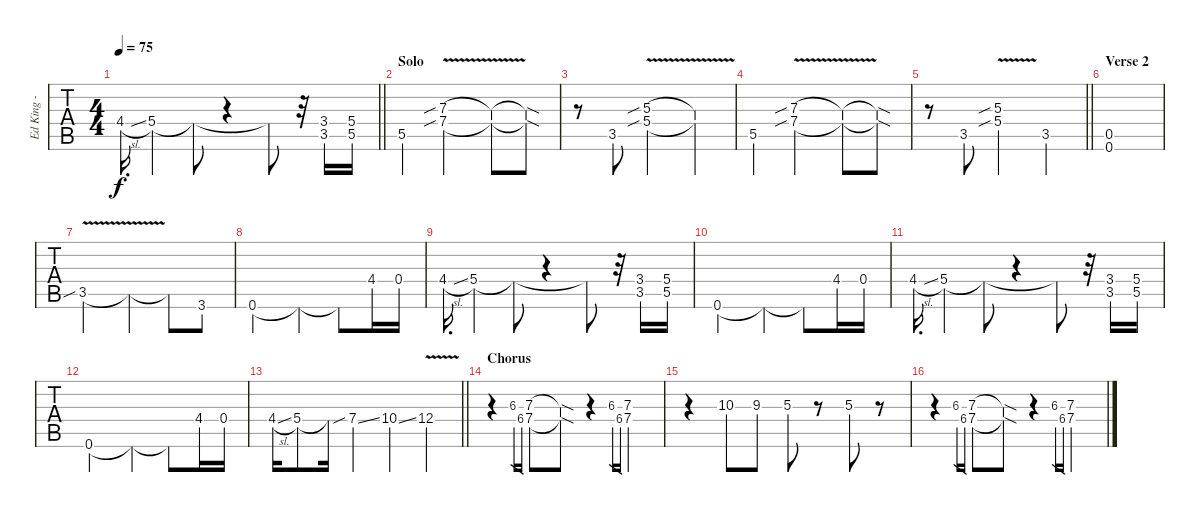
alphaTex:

\track ("Ed King - Slide Guitar" "Ed King - ") {instrument overdrivenguitar}
\staff {tabs}
\tuning (E4 B3 G3 D3 A2 D2) {hide}
\ts (4 4)
\tempo 75
\clef g2
\barLineRight lightlight
\ks c
4.4{sl}.16{d dy f} 5.4.4 5.4{t}.8 r.4 5.4{t}.8 r.32 (3.4 3.5).16 (5.4 5.5).16 |
\section ("" "Solo")
5.5.4 (7.3{v sib} 7.4{sib}).2 (7.3{t} 7.4{t}).8 (7.3{sod t} 7.4{sod t}).8 |
r.8 3.5.8 (5.3{v sib} 5.4{v sib}).2 (5.3{t} 5.4{t}).4 |
5.5.4 (7.3{v sib} 7.4{sib}).2 (7.3{t} 7.4{t}).8 (7.3{sod t} 7.4{sod t}).8 |
\barLineRight lightlight
r.8 3.5.8 (5.3{v sib} 5.4{v sib}).2 3.5.4 |
\section ("" "Verse 2")
(0.5 0.6).1 |
3.5{v sib}.2 3.5{t}.4 3.5{t}.8 3.6.8 |
0.6.2 0.6{t}.4 0.6{t}.8 4.4.16 0.4.16 |
4.4{sl}.16{d} 5.4.4 5.4{t}.8 r.4 5.4{t}.8 r.32 (3.4 3.5).16 (5.4 5.5).16 |
0.6.2 0.6{t}.4 0.6{t}.8 4.4.16 0.4.16 |
4.4{sl}.16{d} 5.4.4 5.4{t}.8 r.4 5.4{t}.8 r.32 (3.4 3.5).16 (5.4 5.5).16 |
0.6.2 0.6{t}.4 0.6{t}.8 4.4.16 0.4.16 |
\barLineRight lightlight
4.4{sl}.16 5.4.8 5.4{t}.16 7.4{sib ss}.4 10.4{ss}.4 12.4{v}.4 |
\section ("" "Chorus")
r.4 6.3.16{gr} 6.4.16{gr} (7.3 7.4).8 (7.3{sod t} 7.4{sod t}).8 r.4 6.3.16{gr} 6.4.16{gr} (7.3 7.4).4 |
r.4 10.3.8 9.3.8 5.3.8 r.8 5.3.8 r.8 |
r.4 6.3.16{gr} 6.4.16{gr} (7.3 7.4).8 (7.3{sod t} 7.4{sod t}).8 r.4 6.3.16{gr} 6.4.16{gr} (7.3 7.4).4
